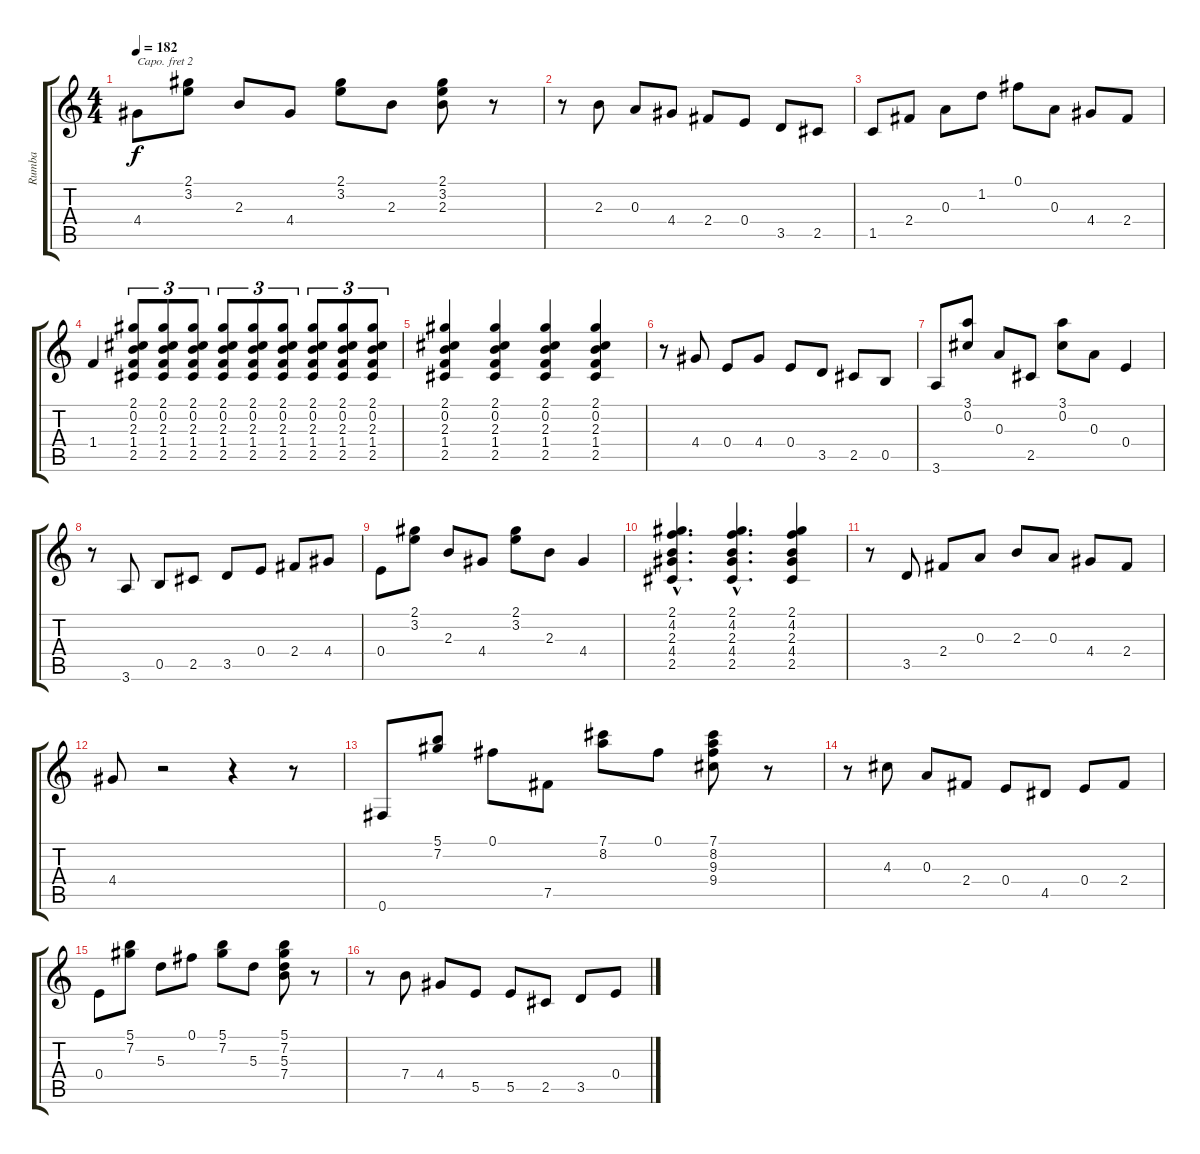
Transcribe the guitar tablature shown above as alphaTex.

\track ("Rumba" "Rumba") {instrument acousticguitarnylon}
\staff {score tabs}
\capo 2
\tuning (E4 B3 G3 D3 A2 E2) {hide}
\ts (4 4)
\tempo 182
\clef g2
\ks c
4.4.8{dy f} (2.1 3.2).8 2.3.8 4.4.8 (2.1 3.2).8 2.3.8 (2.1 3.2 2.3).8 r.8 |
r.8 2.3.8 0.3.8 4.4.8 2.4.8 0.4.8 3.5.8 2.5.8 |
1.5.8 2.4.8 0.3.8 1.2.8 0.1.8 0.3.8 4.4.8 2.4.8 |
1.4.4 (2.1 0.2 2.3 1.4 2.5).8{tu (3 2)} (2.1 0.2 2.3 1.4 2.5).8{tu (3 2)} (2.1 0.2 2.3 1.4 2.5).8{tu (3 2)} (2.1 0.2 2.3 1.4 2.5).8{tu (3 2)} (2.1 0.2 2.3 1.4 2.5).8{tu (3 2)} (2.1 0.2 2.3 1.4 2.5).8{tu (3 2)} (2.1 0.2 2.3 1.4 2.5).8{tu (3 2)} (2.1 0.2 2.3 1.4 2.5).8{tu (3 2)} (2.1 0.2 2.3 1.4 2.5).8{tu (3 2)} |
(2.1 0.2 2.3 1.4 2.5).4 (2.1 0.2 2.3 1.4 2.5).4 (2.1 0.2 2.3 1.4 2.5).4 (2.1 0.2 2.3 1.4 2.5).4 |
r.8 4.4.8 0.4.8 4.4.8 0.4.8 3.5.8 2.5.8 0.5.8 |
3.6.8 (3.1 0.2).8 0.3.8 2.5.8 (3.1 0.2).8 0.3.8 0.4.4 |
r.8 3.6.8 0.5.8 2.5.8 3.5.8 0.4.8 2.4.8 4.4.8 |
0.4.8 (2.1 3.2).8 2.3.8 4.4.8 (2.1 3.2).8 2.3.8 4.4.4 |
(2.1{hac} 4.2{hac} 2.3{hac} 4.4{hac} 2.5{hac}).4{d} (2.1{hac} 4.2{hac} 2.3{hac} 4.4{hac} 2.5{hac}).4{d} (2.1 4.2 2.3 4.4 2.5).4 |
r.8 3.5.8 2.4.8 0.3.8 2.3.8 0.3.8 4.4.8 2.4.8 |
4.4.8 r.2 r.4 r.8 |
0.6.8 (5.1 7.2).8 0.1.8 7.5.8 (7.1 8.2).8 0.1.8 (7.1 8.2 9.3 9.4).8 r.8 |
r.8 4.3.8 0.3.8 2.4.8 0.4.8 4.5.8 0.4.8 2.4.8 |
0.4.8 (5.1 7.2).8 5.3.8 0.1.8 (5.1 7.2).8 5.3.8 (5.1 7.2 5.3 7.4).8 r.8 |
r.8 7.4.8 4.4.8 5.5.8 5.5.8 2.5.8 3.5.8 0.4.8
